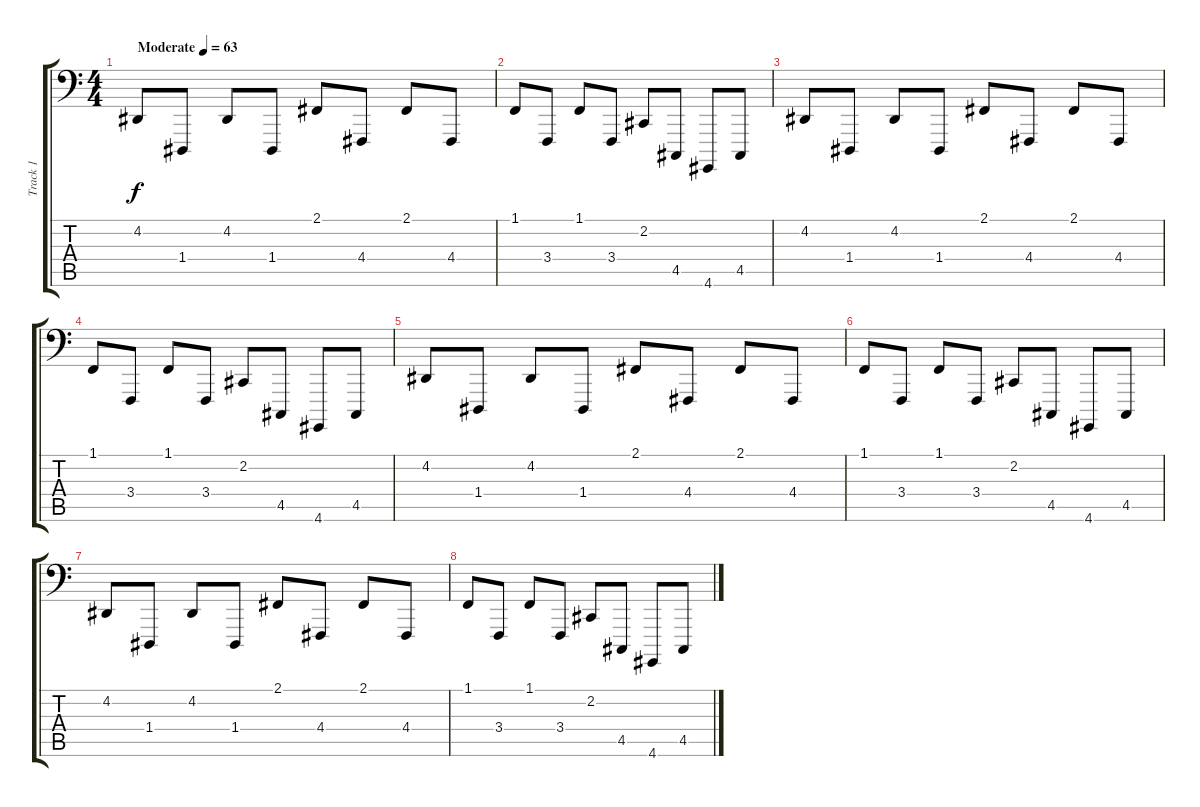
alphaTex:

\track ("Track 1" "Track 1") {instrument acousticgrandpiano}
\staff {score tabs}
\tuning (E2 B1 G1 D1 A0 E0) {hide}
\ts (4 4)
\tempo (63 "Moderate")
\clef f4
\ks c
4.2.8{dy f instrument acousticgrandpiano} 1.4.8 4.2.8 1.4.8 2.1.8 4.4.8 2.1.8 4.4.8 |
1.1.8 3.4.8 1.1.8 3.4.8 2.2.8 4.5.8 4.6.8 4.5.8 |
4.2.8 1.4.8 4.2.8 1.4.8 2.1.8 4.4.8 2.1.8 4.4.8 |
1.1.8 3.4.8 1.1.8 3.4.8 2.2.8 4.5.8 4.6.8 4.5.8 |
4.2.8 1.4.8 4.2.8 1.4.8 2.1.8 4.4.8 2.1.8 4.4.8 |
1.1.8 3.4.8 1.1.8 3.4.8 2.2.8 4.5.8 4.6.8 4.5.8 |
4.2.8 1.4.8 4.2.8 1.4.8 2.1.8 4.4.8 2.1.8 4.4.8 |
1.1.8 3.4.8 1.1.8 3.4.8 2.2.8 4.5.8 4.6.8 4.5.8
